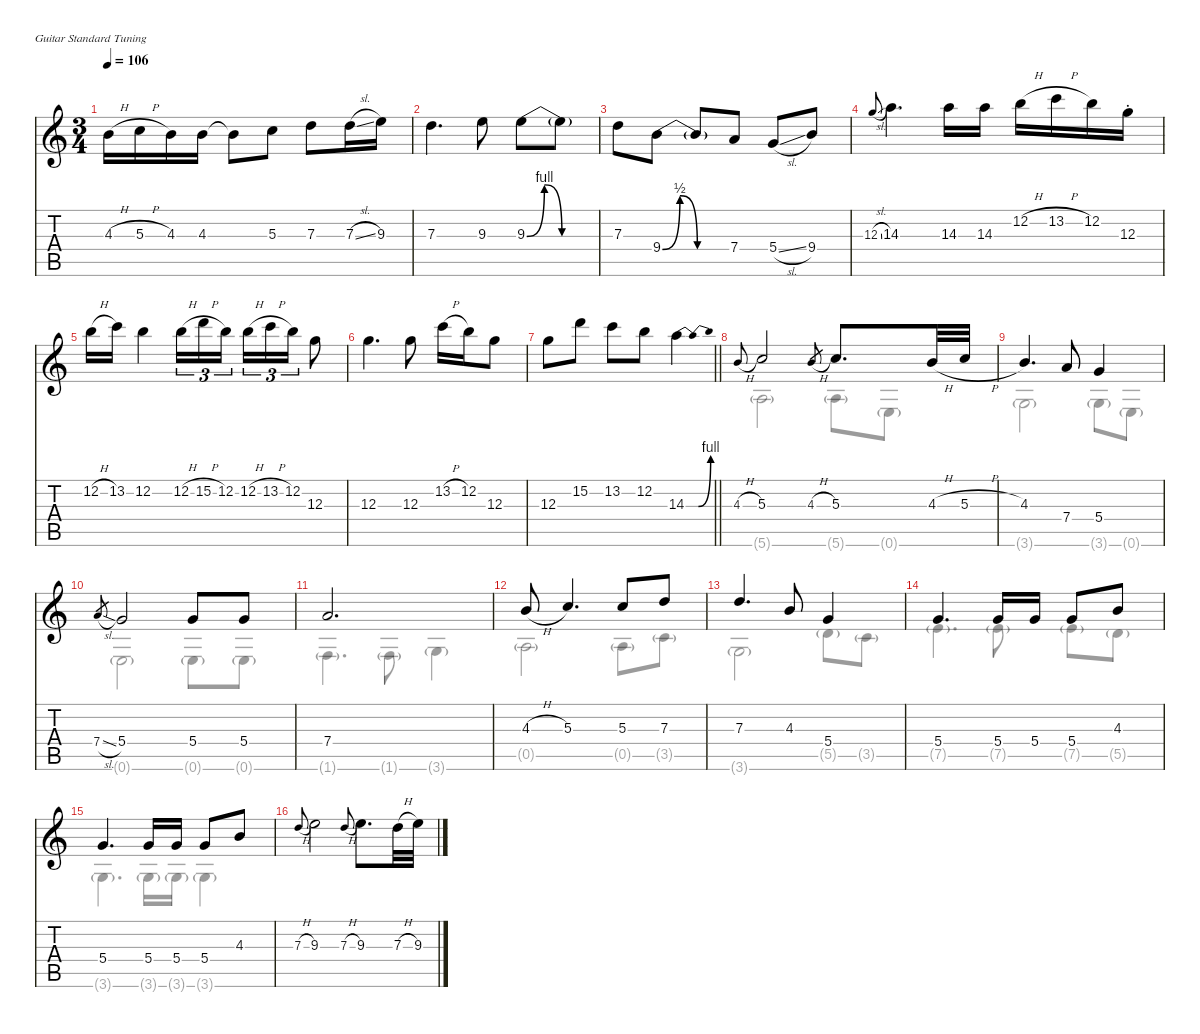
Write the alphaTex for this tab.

\defaultSystemsLayout 4
\hideDynamics
\bracketExtendMode nobrackets
\singleTrackTrackNamePolicy hidden
\multiTrackTrackNamePolicy hidden
\otherSystemsTrackNameOrientation horizontal
\track ("James Hetfield" "dist.guit.") {instrument distortionguitar}
\staff {score tabs}
\tuning (E4 B3 G3 D3 A2 E2)
\voice
\ts (3 4)
\tempo 106
\clef g2
\ks c
4.3{h}.16{dy f beam Down} 5.3{h}.16{beam Down} 4.3.16{beam Down} 4.3.16{beam Down} 4.3{t}.8{beam Down} 5.3.8{beam Down} 7.3.8{beam Down} 7.3{sl}.16{beam Down} 9.3.16{beam Down} |
7.3.4{d beam Down} 9.3.8{beam Down} 9.3{be (bendrelease 0 0 30 4 30 4 60 0)}.8{beam Down} 9.3{be (hold 0 0 60 0) t}.8{beam Down} |
7.3.8{beam Down} 9.4{be (bendrelease 0 0 30 2 30 2 60 0)}.8{beam Down} 9.4{be (hold 0 0 60 0) t}.8{beam Up} 7.4.8{beam Up} 5.4{sl}.8{beam Up} 9.4.8{beam Up} |
12.3{sl}.8{gr onbeat dy mf beam Up} 14.3.4{d dy f beam Down} 14.3.16{beam Down} 14.3.16{beam Down} 12.2{h}.16{beam Down} 13.2{h}.16{beam Down} 12.2.16{beam Down} 12.3{st}.16{beam Down} |
12.2{h}.16{beam Down} 13.2.16{beam Down} 12.2.4{beam Down} 12.2{h}.16{tu (3 2) beam Down} 15.2{h}.16{tu (3 2) beam Down} 12.2.16{tu (3 2) beam Down} 12.2{h}.16{tu (3 2) beam Down} 13.2{h}.16{tu (3 2) beam Down} 12.2.16{tu (3 2) beam Down} 12.3.8{beam Down} |
12.3.4{d beam Down} 12.3.8{beam Down} 13.2{h}.16{beam Down} 12.2.16{beam Down} 12.3.8{beam Down} |
\barLineRight lightlight
12.3.8{beam Down} 15.2.8{beam Down} 13.2.8{beam Down} 12.2.8{beam Down} 14.3{be (bendrelease 0 0 25.0000008 4 45 4 14.0000004 0)}.4{beam Down} |
4.3{h}.8{gr onbeat dy mf beam Up} 5.3.2{dy f beam Up} 4.3{h}.8{gr dy mp beam Up} 5.3.8{d dy f beam Up} 4.3{h}.32{beam Up} 5.3{h}.32{beam Up} |
4.3.4{d beam Up} 7.4.8{beam Up} 5.4.4{beam Up} |
7.4{sl}.8{gr dy mp beam Up} 5.4.2{dy f beam Up} 5.4.8{beam Up} 5.4.8{beam Up} |
7.4.2{d beam Up} |
4.3{h}.8{beam Up} 5.3.4{d beam Up} 5.3.8{beam Up} 7.3.8{beam Up} |
7.3.4{d beam Up} 4.3.8{beam Up} 5.4.4{beam Up} |
5.4.4{d beam Up} 5.4.16{beam Up} 5.4.16{beam Up} 5.4.8{beam Up} 4.3.8{beam Up} |
5.4.4{d beam Up} 5.4.16{beam Up} 5.4.16{beam Up} 5.4.8{beam Up} 4.3.8{beam Up} |
7.3{h}.8{gr onbeat dy mf beam Up} 9.3.2{dy f beam Down} 7.3{h}.8{gr onbeat dy mf beam Up} 9.3.8{d dy f beam Down} 7.3{h}.32{beam Down} 9.3{h}.32{beam Down}
\voice
\clef g2
\ottava regular
\simile none
\ks c
|
|
|
|
|
|
\barLineRight lightlight
|
5.6{g}.2{beam Down} 5.6{g}.8{beam Down} 0.6{g}.8{beam Down} |
3.6{g}.2{beam Down} 3.6{g}.8{beam Down} 0.6{g}.8{beam Down} |
0.6{g}.2{beam Down} 0.6{g}.8{beam Down} 0.6{g}.8{beam Down} |
1.6{g}.4{d beam Down} 1.6{g}.8{beam Down} 3.6{g}.4{beam Down} |
0.5{g}.2{beam Down} 0.5{g}.8{beam Down} 3.5{g}.8{beam Down} |
3.6{g}.2{beam Down} 5.5{g}.8{beam Down} 3.5{g}.8{beam Down} |
7.5{g}.4{d beam Down} 7.5{g}.8{beam Down} 7.5{g}.8{beam Down} 5.5{g}.8{beam Down} |
3.6{g}.4{d beam Down} 3.6{g}.16{beam Down} 3.6{g}.16{beam Down} 3.6{g}.4{beam Down} |
